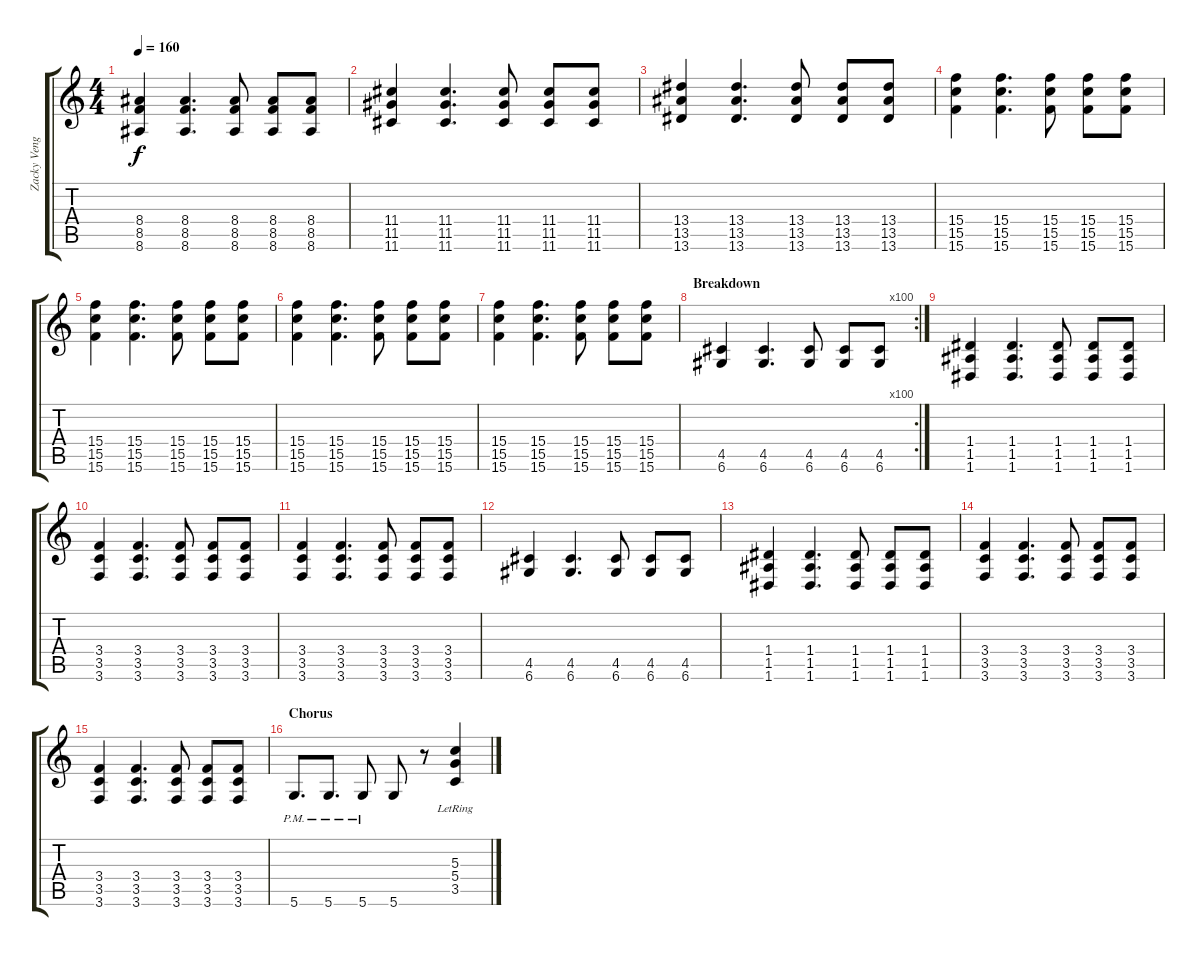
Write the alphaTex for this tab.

\track ("Zacky Vengeance" "Zacky Veng") {instrument overdrivenguitar}
\staff {score tabs}
\tuning (E4 B3 G3 D3 A2 D2) {hide}
\ts (4 4)
\tempo 160
\clef g2
\ks c
(8.4 8.5 8.6).4{dy f} (8.4 8.5 8.6).4{d} (8.4 8.5 8.6).8 (8.4 8.5 8.6).8 (8.4 8.5 8.6).8 |
(11.4 11.5 11.6).4 (11.4 11.5 11.6).4{d} (11.4 11.5 11.6).8 (11.4 11.5 11.6).8 (11.4 11.5 11.6).8 |
(13.4 13.5 13.6).4 (13.4 13.5 13.6).4{d} (13.4 13.5 13.6).8 (13.4 13.5 13.6).8 (13.4 13.5 13.6).8 |
(15.4 15.5 15.6).4 (15.4 15.5 15.6).4{d} (15.4 15.5 15.6).8 (15.4 15.5 15.6).8 (15.4 15.5 15.6).8 |
(15.4 15.5 15.6).4 (15.4 15.5 15.6).4{d} (15.4 15.5 15.6).8 (15.4 15.5 15.6).8 (15.4 15.5 15.6).8 |
(15.4 15.5 15.6).4 (15.4 15.5 15.6).4{d} (15.4 15.5 15.6).8 (15.4 15.5 15.6).8 (15.4 15.5 15.6).8 |
(15.4 15.5 15.6).4 (15.4 15.5 15.6).4{d} (15.4 15.5 15.6).8 (15.4 15.5 15.6).8 (15.4 15.5 15.6).8 |
\rc 100
\section ("" "Breakdown")
(4.5 6.6).4 (4.5 6.6).4{d} (4.5 6.6).8 (4.5 6.6).8 (4.5 6.6).8 |
(1.4 1.5 1.6).4 (1.4 1.5 1.6).4{d} (1.4 1.5 1.6).8 (1.4 1.5 1.6).8 (1.4 1.5 1.6).8 |
(3.4 3.5 3.6).4 (3.4 3.5 3.6).4{d} (3.4 3.5 3.6).8 (3.4 3.5 3.6).8 (3.4 3.5 3.6).8 |
(3.4 3.5 3.6).4 (3.4 3.5 3.6).4{d} (3.4 3.5 3.6).8 (3.4 3.5 3.6).8 (3.4 3.5 3.6).8 |
(4.5 6.6).4 (4.5 6.6).4{d} (4.5 6.6).8 (4.5 6.6).8 (4.5 6.6).8 |
(1.4 1.5 1.6).4 (1.4 1.5 1.6).4{d} (1.4 1.5 1.6).8 (1.4 1.5 1.6).8 (1.4 1.5 1.6).8 |
(3.4 3.5 3.6).4 (3.4 3.5 3.6).4{d} (3.4 3.5 3.6).8 (3.4 3.5 3.6).8 (3.4 3.5 3.6).8 |
(3.4 3.5 3.6).4 (3.4 3.5 3.6).4{d} (3.4 3.5 3.6).8 (3.4 3.5 3.6).8 (3.4 3.5 3.6).8 |
\section ("" "Chorus")
5.6{pm}.8{d} 5.6{pm}.8{d} 5.6{pm}.8 5.6.8 r.8 (5.3{lr} 5.4{lr} 3.5{lr}).4
